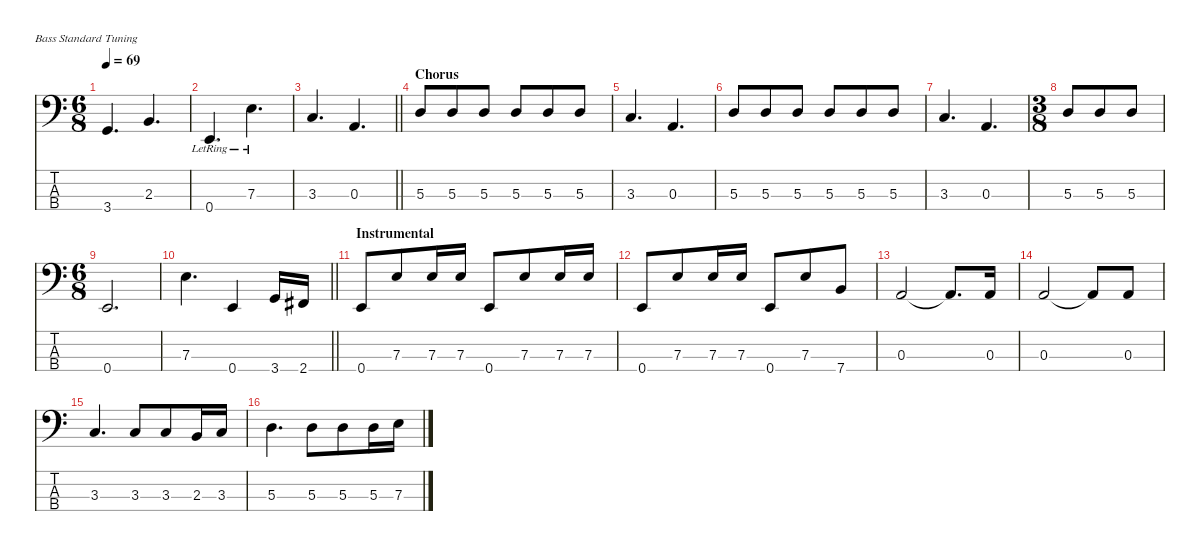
\defaultSystemsLayout 4
\hideDynamics
\bracketExtendMode nobrackets
\singleTrackTrackNamePolicy hidden
\multiTrackTrackNamePolicy hidden
\otherSystemsTrackNameOrientation horizontal
\track ("Bass" "el.bs.") {instrument electricbasspick}
\staff {score tabs}
\tuning (G2 D2 A1 E1)
\ts (6 8)
\tempo 69
\clef f4
\ks c
3.4.4{d dy f beam Up} 2.3.4{d beam Up} |
0.4{lr}.4{d beam Up} 7.3{lr}.4{d beam Down} |
\barLineRight lightlight
3.3.4{d beam Up} 0.3.4{d beam Up} |
\section ("" "Chorus")
5.3.8{beam Up} 5.3.8{beam Up} 5.3.8{beam Up} 5.3.8{beam Up} 5.3.8{beam Up} 5.3.8{beam Up} |
3.3.4{d beam Up} 0.3.4{d beam Up} |
5.3.8{beam Up} 5.3.8{beam Up} 5.3.8{beam Up} 5.3.8{beam Up} 5.3.8{beam Up} 5.3.8{beam Up} |
3.3.4{d beam Up} 0.3.4{d beam Up} |
\ts (3 8)
\beaming (8 3)
5.3.8{beam Up} 5.3.8{beam Up} 5.3.8{beam Up} |
\ts (6 8)
\beaming (8 3 3)
0.4.2{d beam Up} |
\barLineRight lightlight
7.3.4{d beam Down} 0.4.4{beam Up} 3.4.16{beam Up} 2.4{acc #}.16{beam Up} |
\section ("" "Instrumental")
0.4.8{beam Up} 7.3.8{beam Up} 7.3.16{beam Up} 7.3.16{beam Up} 0.4.8{beam Up} 7.3.8{beam Up} 7.3.16{beam Up} 7.3.16{beam Up} |
0.4.8{beam Up} 7.3.8{beam Up} 7.3.16{beam Up} 7.3.16{beam Up} 0.4.8{beam Up} 7.3.8{beam Up} 7.4.8{beam Up} |
0.3.2{beam Up} 0.3{t}.8{d beam Up} 0.3.16{beam Up} |
0.3.2{beam Up} 0.3{t}.8{beam Up} 0.3.8{beam Up} |
3.3.4{d beam Up} 3.3.8{beam Up} 3.3.8{beam Up} 2.3.16{beam Up} 3.3.16{beam Up} |
5.3.4{d beam Down} 5.3.8{beam Down} 5.3.8{beam Down} 5.3.16{beam Down} 7.3.16{beam Down}
